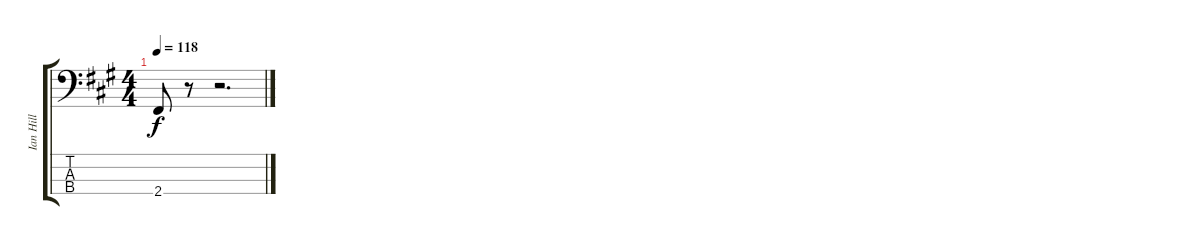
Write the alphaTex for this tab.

\track ("Ian Hill" "Ian Hill") {instrument electricbasspick}
\staff {score tabs}
\tuning (G2 D2 A1 E1) {hide}
\ts (4 4)
\tempo 118
\clef f4
\ks f#minor
2.4.8{dy f} r.8 r.2{d}
